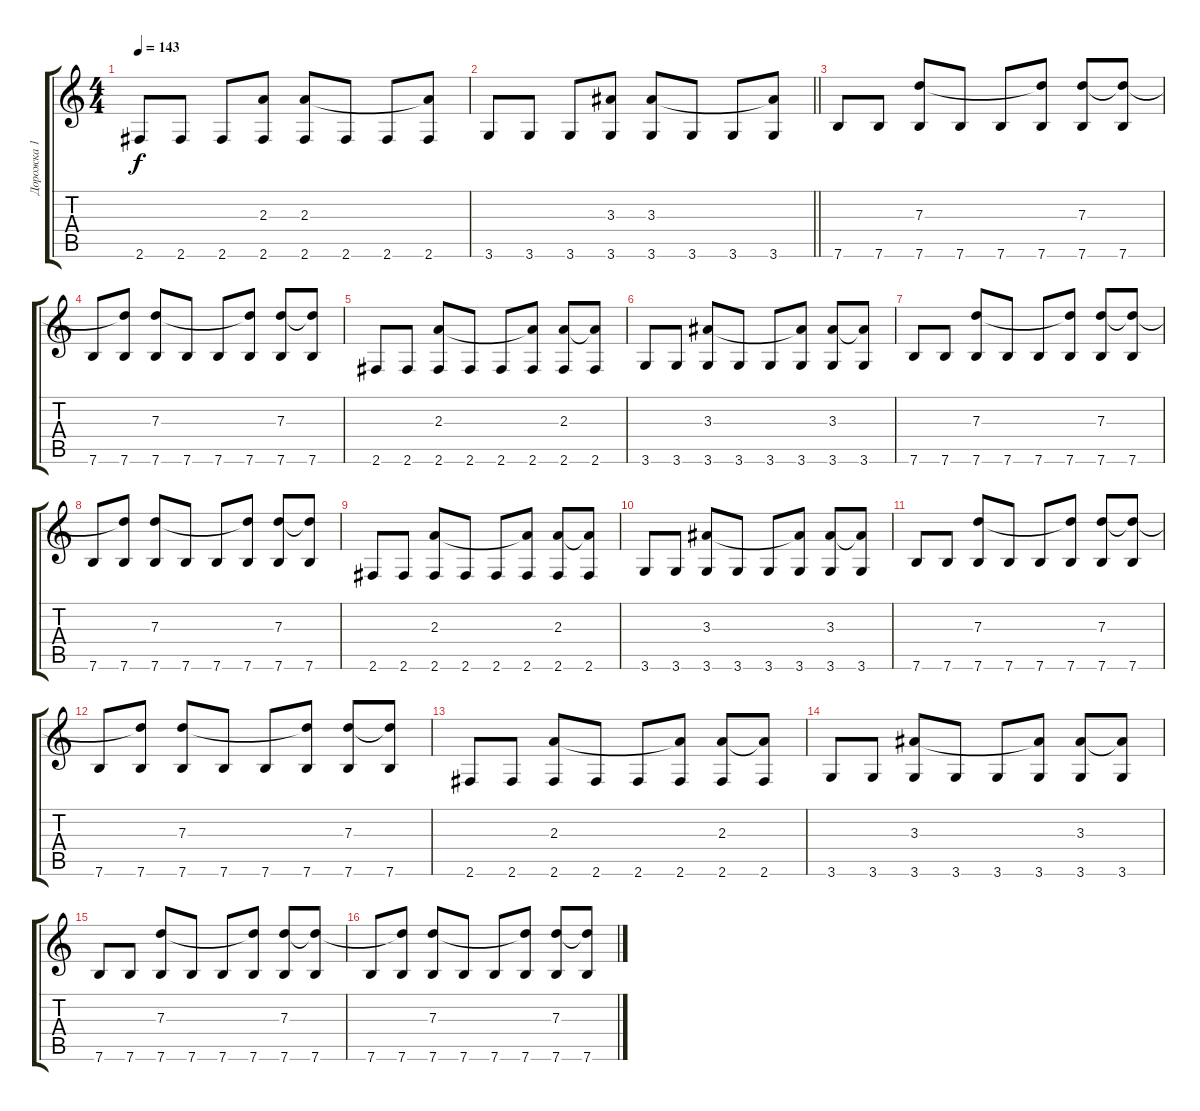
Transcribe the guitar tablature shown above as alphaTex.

\track ("Дорожка 1" "Дорожка 1") {instrument overdrivenguitar}
\staff {score tabs}
\tuning (E4 B3 G3 D3 A2 E2) {hide}
\ts (4 4)
\tempo 143
\clef g2
\ks c
2.6.8{dy f} 2.6.8 2.6.8 (2.3 2.6).8 (2.3 2.6).8 2.6.8 2.6.8 (2.3{t} 2.6).8 |
\barLineRight lightlight
3.6.8 3.6.8 3.6.8 (3.3 3.6).8 (3.3 3.6).8 3.6.8 3.6.8 (3.3{t} 3.6).8 |
7.6.8 7.6.8 (7.3 7.6).8 7.6.8 7.6.8 (7.3{t} 7.6).8 (7.3 7.6).8 (7.3{t} 7.6).8 |
7.6.8 (7.3{t} 7.6).8 (7.3 7.6).8 7.6.8 7.6.8 (7.3{t} 7.6).8 (7.3 7.6).8 (7.3{t} 7.6).8 |
2.6.8 2.6.8 (2.3 2.6).8 2.6.8 2.6.8 (2.3{t} 2.6).8 (2.3 2.6).8 (2.3{t} 2.6).8 |
3.6.8 3.6.8 (3.3 3.6).8 3.6.8 3.6.8 (3.3{t} 3.6).8 (3.3 3.6).8 (3.3{t} 3.6).8 |
7.6.8 7.6.8 (7.3 7.6).8 7.6.8 7.6.8 (7.3{t} 7.6).8 (7.3 7.6).8 (7.3{t} 7.6).8 |
7.6.8 (7.3{t} 7.6).8 (7.3 7.6).8 7.6.8 7.6.8 (7.3{t} 7.6).8 (7.3 7.6).8 (7.3{t} 7.6).8 |
2.6.8 2.6.8 (2.3 2.6).8 2.6.8 2.6.8 (2.3{t} 2.6).8 (2.3 2.6).8 (2.3{t} 2.6).8 |
3.6.8 3.6.8 (3.3 3.6).8 3.6.8 3.6.8 (3.3{t} 3.6).8 (3.3 3.6).8 (3.3{t} 3.6).8 |
7.6.8 7.6.8 (7.3 7.6).8 7.6.8 7.6.8 (7.3{t} 7.6).8 (7.3 7.6).8 (7.3{t} 7.6).8 |
7.6.8 (7.3{t} 7.6).8 (7.3 7.6).8 7.6.8 7.6.8 (7.3{t} 7.6).8 (7.3 7.6).8 (7.3{t} 7.6).8 |
2.6.8 2.6.8 (2.3 2.6).8 2.6.8 2.6.8 (2.3{t} 2.6).8 (2.3 2.6).8 (2.3{t} 2.6).8 |
3.6.8 3.6.8 (3.3 3.6).8 3.6.8 3.6.8 (3.3{t} 3.6).8 (3.3 3.6).8 (3.3{t} 3.6).8 |
7.6.8 7.6.8 (7.3 7.6).8 7.6.8 7.6.8 (7.3{t} 7.6).8 (7.3 7.6).8 (7.3{t} 7.6).8 |
7.6.8 (7.3{t} 7.6).8 (7.3 7.6).8 7.6.8 7.6.8 (7.3{t} 7.6).8 (7.3 7.6).8 (7.3{t} 7.6).8
